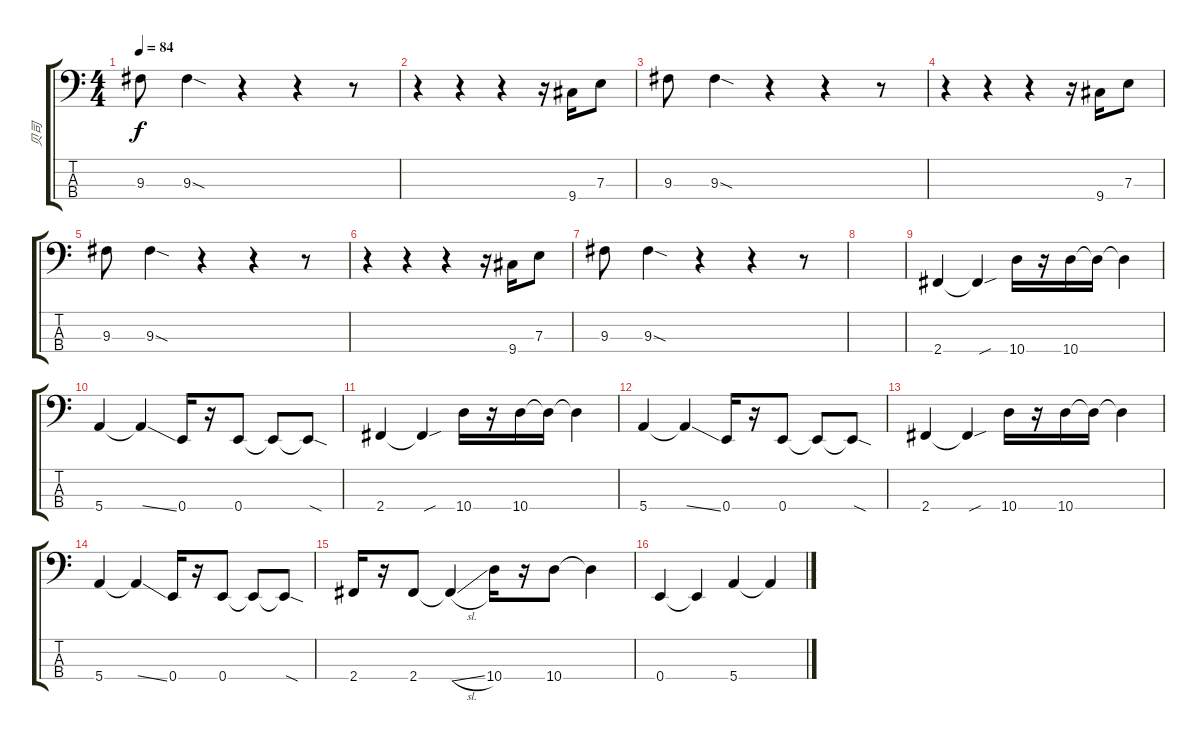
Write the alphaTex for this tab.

\track ("贝司" "贝司") {instrument electricbassfinger}
\staff {score tabs}
\tuning (G2 D2 A1 E1) {hide}
\ts (4 4)
\tempo 84
\clef f4
\ks c
9.3.8{dy f} 9.3{sod}.4 r.4 r.4 r.8 |
r.4 r.4 r.4 r.16 9.4.16 7.3.8 |
9.3.8 9.3{sod}.4 r.4 r.4 r.8 |
r.4 r.4 r.4 r.16 9.4.16 7.3.8 |
9.3.8 9.3{sod}.4 r.4 r.4 r.8 |
r.4 r.4 r.4 r.16 9.4.16 7.3.8 |
9.3.8 9.3{sod}.4 r.4 r.4 r.8 |
|
2.4.4 2.4{sou t}.4 10.4.16 r.16 10.4.16 10.4{t}.16 10.4{t}.4 |
5.4.4 5.4{ss t}.4 0.4.16 r.16 0.4.8 0.4{t}.8 0.4{sod t}.8 |
2.4.4 2.4{sou t}.4 10.4.16 r.16 10.4.16 10.4{t}.16 10.4{t}.4 |
5.4.4 5.4{ss t}.4 0.4.16 r.16 0.4.8 0.4{t}.8 0.4{sod t}.8 |
2.4.4 2.4{sou t}.4 10.4.16 r.16 10.4.16 10.4{t}.16 10.4{t}.4 |
5.4.4 5.4{ss t}.4 0.4.16 r.16 0.4.8 0.4{t}.8 0.4{sod t}.8 |
2.4.16 r.16 2.4.8 2.4{sl t}.4 10.4.16 r.16 10.4.8 10.4{t}.4 |
0.4.4 0.4{t}.4 5.4.4 5.4{t}.4
